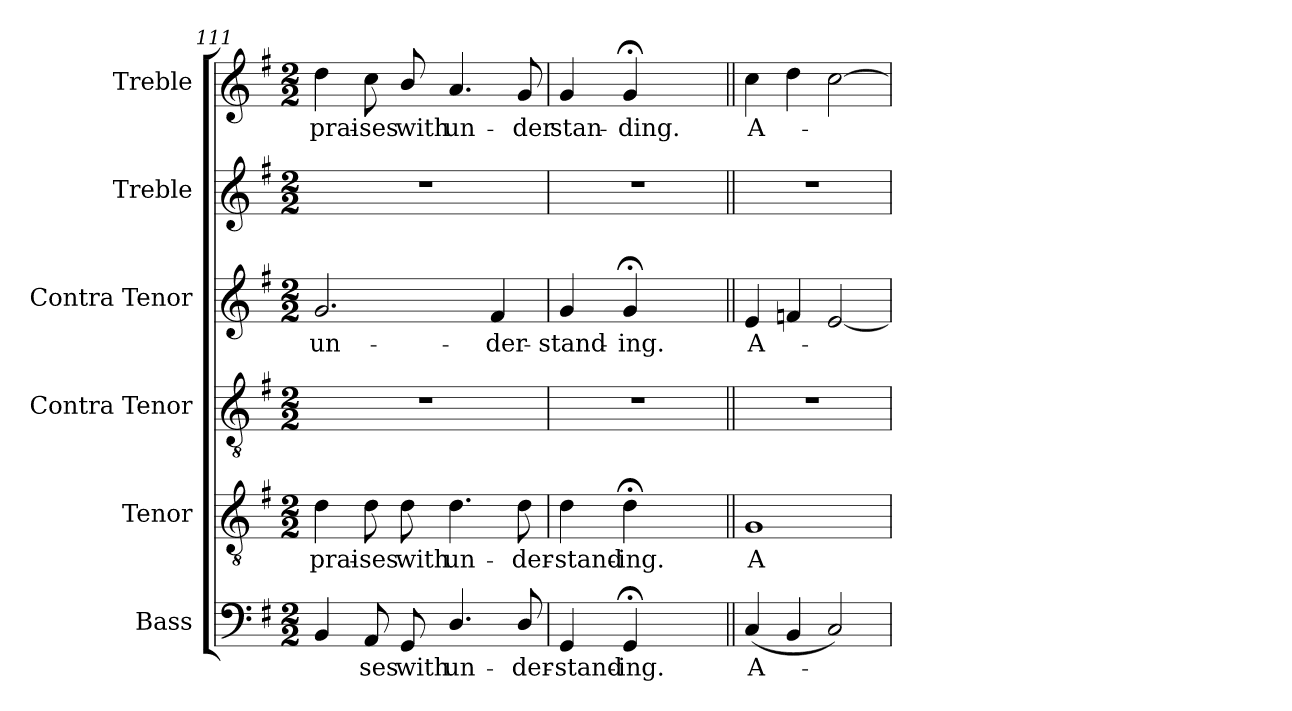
**kern	**text	**kern	**text	**kern	**kern	**text	**kern	**kern	**text
*part6	*part6	*part5	*part5	*part4	*part3	*part3	*part2	*part1	*part1
*staff6	*staff6	*staff5	*staff5	*staff4	*staff3	*staff3	*staff2	*staff1	*staff1
*I"Bass	*	*I"Tenor	*	*I"Contra Tenor	*I"Contra Tenor	*	*I"Treble	*I"Treble	*
*I'B.	*	*I'T.	*	*	*	*	*	*	*
*clefF4	*	*clefGv2	*	*clefGv2	*clefG2	*	*clefG2	*clefG2	*
*	*	*ITrd7c12	*	*ITrd7c12	*	*	*	*	*
*k[f#]	*	*k[f#]	*	*k[f#]	*k[f#]	*	*k[f#]	*k[f#]	*
*G:	*	*G:	*	*G:	*G:	*	*G:	*G:	*
*M2/2	*	*M2/2	*	*M2/2	*M2/2	*	*M2/2	*M2/2	*
=111	=111	=111	=111	=111	=111	=111	=111	=111	=111
!	!	!	!LO:LY:b:color=#000000	!	!	!	!	!	!
!	!	!	!	!	!	!LO:LY:b:color=#000000	!	!	!
!	!	!	!	!	!	!	!	!	!LO:LY:b:color=#000000
4BBi/	.	4Di\	prai-	1r	2.gi/	un-	1r	4ddi\	prai-
!	!LO:LY:b:color=#000000	!	!	!	!	!	!	!	!
!	!	!	!LO:LY:b:color=#000000	!	!	!	!	!	!
!	!	!	!	!	!	!	!	!	!LO:LY:b:color=#000000
8AAi/	-ses	8Di\	-ses	.	.	.	.	8cci\	-ses
!	!LO:LY:b:color=#000000	!	!	!	!	!	!	!	!
!	!	!	!LO:LY:b:color=#000000	!	!	!	!	!	!
!	!	!	!	!	!	!	!	!	!LO:LY:b:color=#000000
8GGi/	with	8Di\	with	.	.	.	.	8bi/	with
!	!LO:LY:b:color=#000000	!	!	!	!	!	!	!	!
!	!	!	!LO:LY:b:color=#000000	!	!	!	!	!	!
!	!	!	!	!	!	!	!	!	!LO:LY:b:color=#000000
4.Di/	un-	4.Di\	un-	.	.	.	.	4.ai/	un-
!	!	!	!	!	!	!LO:LY:b:color=#000000	!	!	!
.	.	.	.	.	4f#i/	-der-	.	.	.
!	!LO:LY:b:color=#000000	!	!	!	!	!	!	!	!
!	!	!	!LO:LY:b:color=#000000	!	!	!	!	!	!
!	!	!	!	!	!	!	!	!	!LO:LY:b:color=#000000
8Di/	-der-	8Di\	-der-	.	.	.	.	8gi/	-der
=112	=112	=112	=112	=112	=112	=112	=112	=112	=112
!	!LO:LY:b:color=#000000	!	!	!	!	!	!	!	!
!	!	!	!LO:LY:b:color=#000000	!LO:N:vis=1	!	!	!	!	!
!	!	!	!	!	!	!LO:LY:b:color=#000000	!LO:N:vis=1	!	!
!	!	!	!	!	!	!	!	!	!LO:LY:b:color=#000000
4GGi/	-stand-	4Di\	-stand-	1r	4gi/	-stand-	1r	4gi/	stan-
!	!LO:LY:b:color=#000000	!	!	!	!	!	!	!	!
!	!	!	!LO:LY:b:color=#000000	!	!	!	!	!	!
!	!	!	!	!	!	!LO:LY:b:color=#000000	!	!	!
!	!	!	!	!	!	!	!	!	!LO:LY:b:color=#000000
4GG;i/	-ing.	4D;i\	-ing.	.	4g;i/	-ing.	.	4g;i/	-ding.
2ryy	.	2ryy	.	.	2ryy	.	.	2ryy	.
=113||	=113||	=113||	=113||	=113||	=113||	=113||	=113||	=113||	=113||
!	!LO:LY:b:color=#000000	!	!	!	!	!	!	!	!
!	!	!	!LO:LY:b:color=#000000	!	!	!	!	!	!
!	!	!	!	!	!	!LO:LY:b:color=#000000	!	!	!
!	!	!	!	!	!	!	!	!	!LO:LY:b:color=#000000
(4Ci/	A-	1GGi	A-	1r	4ei/	A-	1r	4cci\	A-
4BBi/	.	.	.	.	4fni/	.	.	4ddi\	.
2Ci/)	.	.	.	.	[2ei/	.	.	[2cci\	.
=	=	=	=	=	=	=	=	=	=
*-	*-	*-	*-	*-	*-	*-	*-	*-	*-
